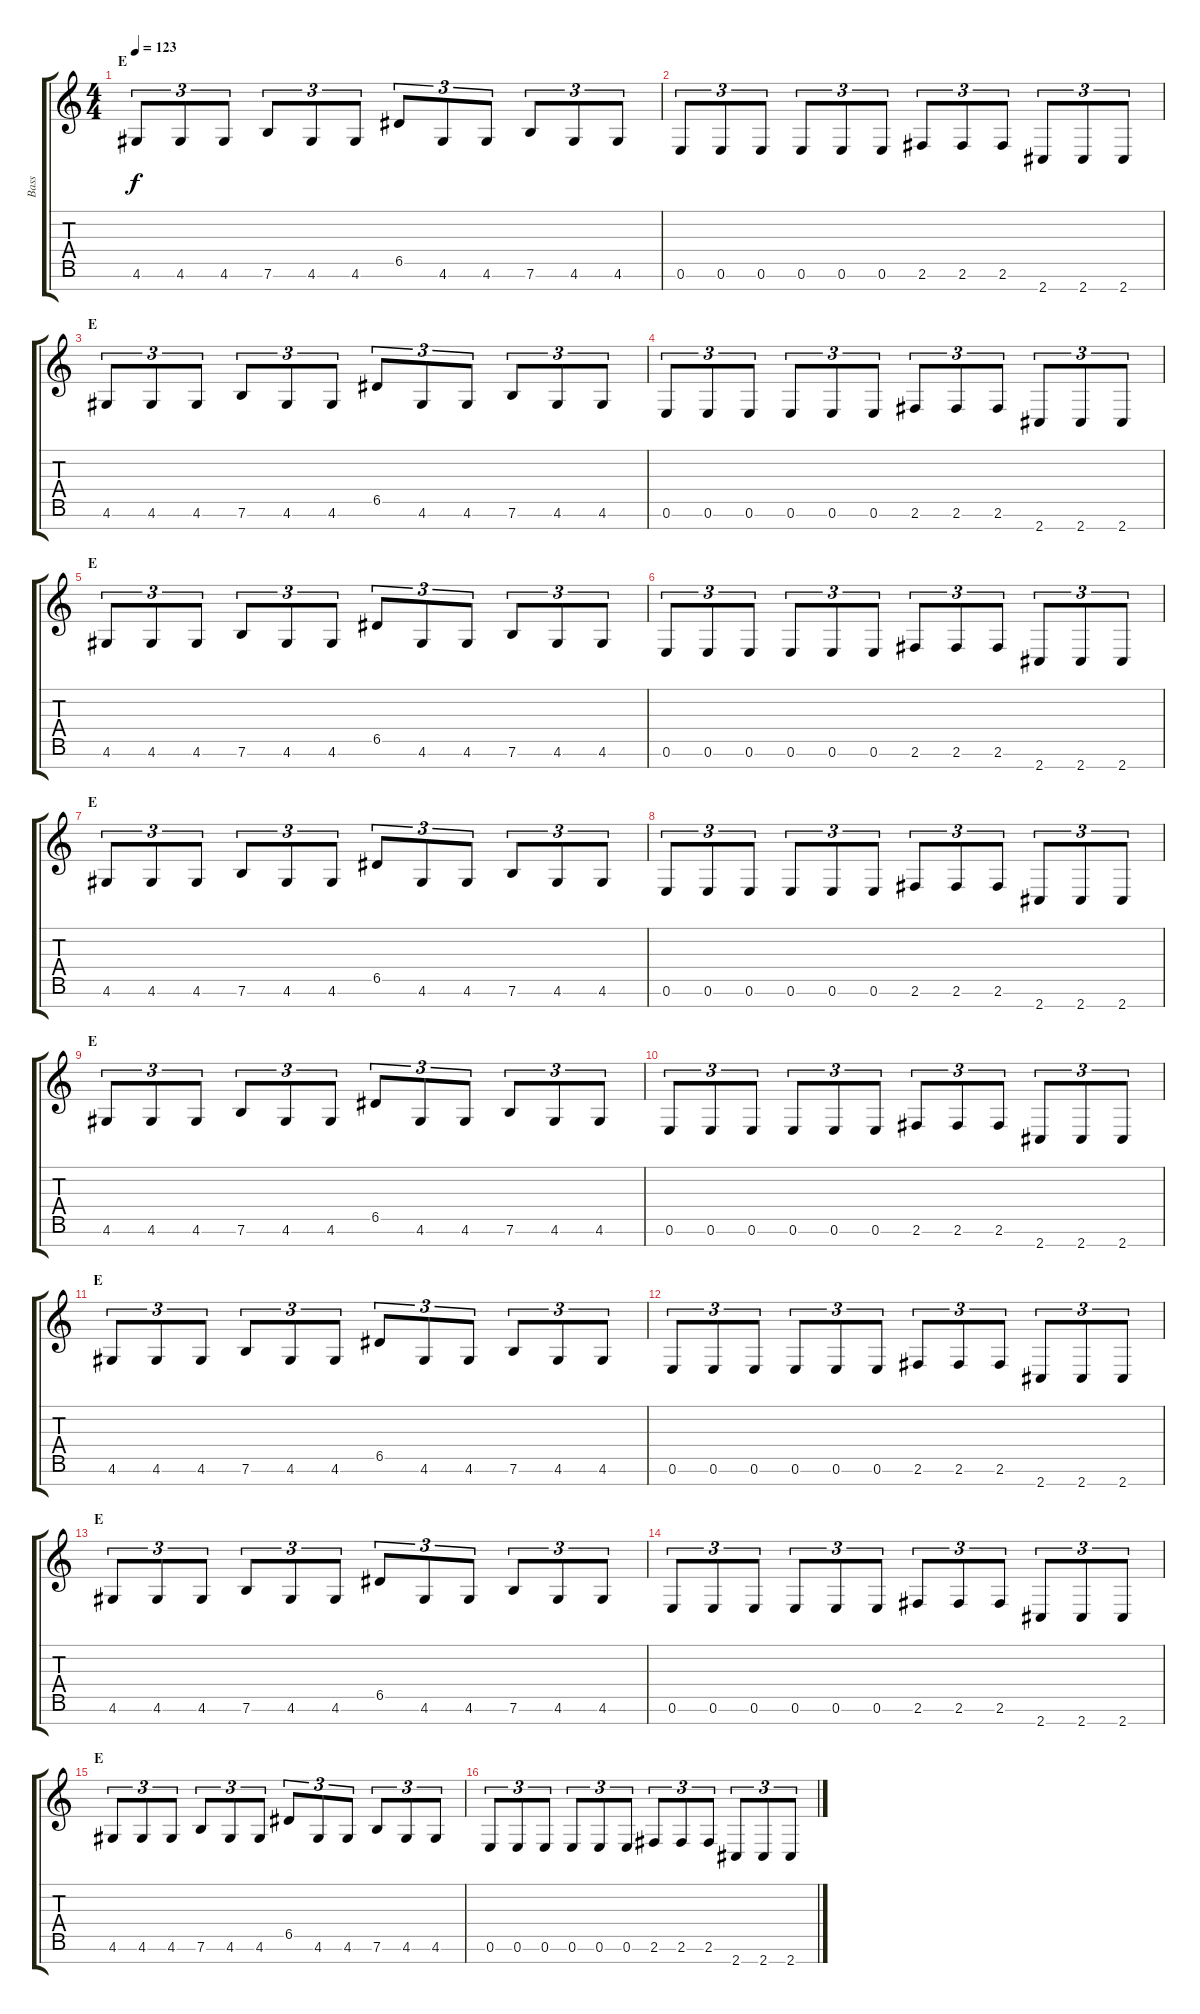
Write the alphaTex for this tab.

\track ("Bass" "Bass") {instrument electricbasspick}
\staff {score tabs}
\tuning (E4 B3 G3 D3 A2 E2 B1) {hide}
\ts (4 4)
\section ("" "E")
\tempo 123
\clef g2
\ks c
4.6.8{tu (3 2) dy f} 4.6.8{tu (3 2)} 4.6.8{tu (3 2)} 7.6.8{tu (3 2)} 4.6.8{tu (3 2)} 4.6.8{tu (3 2)} 6.5.8{tu (3 2)} 4.6.8{tu (3 2)} 4.6.8{tu (3 2)} 7.6.8{tu (3 2)} 4.6.8{tu (3 2)} 4.6.8{tu (3 2)} |
0.6.8{tu (3 2)} 0.6.8{tu (3 2)} 0.6.8{tu (3 2)} 0.6.8{tu (3 2)} 0.6.8{tu (3 2)} 0.6.8{tu (3 2)} 2.6.8{tu (3 2)} 2.6.8{tu (3 2)} 2.6.8{tu (3 2)} 2.7.8{tu (3 2)} 2.7.8{tu (3 2)} 2.7.8{tu (3 2)} |
\section ("" "E")
4.6.8{tu (3 2)} 4.6.8{tu (3 2)} 4.6.8{tu (3 2)} 7.6.8{tu (3 2)} 4.6.8{tu (3 2)} 4.6.8{tu (3 2)} 6.5.8{tu (3 2)} 4.6.8{tu (3 2)} 4.6.8{tu (3 2)} 7.6.8{tu (3 2)} 4.6.8{tu (3 2)} 4.6.8{tu (3 2)} |
0.6.8{tu (3 2)} 0.6.8{tu (3 2)} 0.6.8{tu (3 2)} 0.6.8{tu (3 2)} 0.6.8{tu (3 2)} 0.6.8{tu (3 2)} 2.6.8{tu (3 2)} 2.6.8{tu (3 2)} 2.6.8{tu (3 2)} 2.7.8{tu (3 2)} 2.7.8{tu (3 2)} 2.7.8{tu (3 2)} |
\section ("" "E")
4.6.8{tu (3 2)} 4.6.8{tu (3 2)} 4.6.8{tu (3 2)} 7.6.8{tu (3 2)} 4.6.8{tu (3 2)} 4.6.8{tu (3 2)} 6.5.8{tu (3 2)} 4.6.8{tu (3 2)} 4.6.8{tu (3 2)} 7.6.8{tu (3 2)} 4.6.8{tu (3 2)} 4.6.8{tu (3 2)} |
0.6.8{tu (3 2)} 0.6.8{tu (3 2)} 0.6.8{tu (3 2)} 0.6.8{tu (3 2)} 0.6.8{tu (3 2)} 0.6.8{tu (3 2)} 2.6.8{tu (3 2)} 2.6.8{tu (3 2)} 2.6.8{tu (3 2)} 2.7.8{tu (3 2)} 2.7.8{tu (3 2)} 2.7.8{tu (3 2)} |
\section ("" "E")
4.6.8{tu (3 2)} 4.6.8{tu (3 2)} 4.6.8{tu (3 2)} 7.6.8{tu (3 2)} 4.6.8{tu (3 2)} 4.6.8{tu (3 2)} 6.5.8{tu (3 2)} 4.6.8{tu (3 2)} 4.6.8{tu (3 2)} 7.6.8{tu (3 2)} 4.6.8{tu (3 2)} 4.6.8{tu (3 2)} |
0.6.8{tu (3 2)} 0.6.8{tu (3 2)} 0.6.8{tu (3 2)} 0.6.8{tu (3 2)} 0.6.8{tu (3 2)} 0.6.8{tu (3 2)} 2.6.8{tu (3 2)} 2.6.8{tu (3 2)} 2.6.8{tu (3 2)} 2.7.8{tu (3 2)} 2.7.8{tu (3 2)} 2.7.8{tu (3 2)} |
\section ("" "E")
4.6.8{tu (3 2)} 4.6.8{tu (3 2)} 4.6.8{tu (3 2)} 7.6.8{tu (3 2)} 4.6.8{tu (3 2)} 4.6.8{tu (3 2)} 6.5.8{tu (3 2)} 4.6.8{tu (3 2)} 4.6.8{tu (3 2)} 7.6.8{tu (3 2)} 4.6.8{tu (3 2)} 4.6.8{tu (3 2)} |
0.6.8{tu (3 2)} 0.6.8{tu (3 2)} 0.6.8{tu (3 2)} 0.6.8{tu (3 2)} 0.6.8{tu (3 2)} 0.6.8{tu (3 2)} 2.6.8{tu (3 2)} 2.6.8{tu (3 2)} 2.6.8{tu (3 2)} 2.7.8{tu (3 2)} 2.7.8{tu (3 2)} 2.7.8{tu (3 2)} |
\section ("" "E")
4.6.8{tu (3 2)} 4.6.8{tu (3 2)} 4.6.8{tu (3 2)} 7.6.8{tu (3 2)} 4.6.8{tu (3 2)} 4.6.8{tu (3 2)} 6.5.8{tu (3 2)} 4.6.8{tu (3 2)} 4.6.8{tu (3 2)} 7.6.8{tu (3 2)} 4.6.8{tu (3 2)} 4.6.8{tu (3 2)} |
0.6.8{tu (3 2)} 0.6.8{tu (3 2)} 0.6.8{tu (3 2)} 0.6.8{tu (3 2)} 0.6.8{tu (3 2)} 0.6.8{tu (3 2)} 2.6.8{tu (3 2)} 2.6.8{tu (3 2)} 2.6.8{tu (3 2)} 2.7.8{tu (3 2)} 2.7.8{tu (3 2)} 2.7.8{tu (3 2)} |
\section ("" "E")
4.6.8{tu (3 2)} 4.6.8{tu (3 2)} 4.6.8{tu (3 2)} 7.6.8{tu (3 2)} 4.6.8{tu (3 2)} 4.6.8{tu (3 2)} 6.5.8{tu (3 2)} 4.6.8{tu (3 2)} 4.6.8{tu (3 2)} 7.6.8{tu (3 2)} 4.6.8{tu (3 2)} 4.6.8{tu (3 2)} |
0.6.8{tu (3 2)} 0.6.8{tu (3 2)} 0.6.8{tu (3 2)} 0.6.8{tu (3 2)} 0.6.8{tu (3 2)} 0.6.8{tu (3 2)} 2.6.8{tu (3 2)} 2.6.8{tu (3 2)} 2.6.8{tu (3 2)} 2.7.8{tu (3 2)} 2.7.8{tu (3 2)} 2.7.8{tu (3 2)} |
\section ("" "E")
4.6.8{tu (3 2)} 4.6.8{tu (3 2)} 4.6.8{tu (3 2)} 7.6.8{tu (3 2)} 4.6.8{tu (3 2)} 4.6.8{tu (3 2)} 6.5.8{tu (3 2)} 4.6.8{tu (3 2)} 4.6.8{tu (3 2)} 7.6.8{tu (3 2)} 4.6.8{tu (3 2)} 4.6.8{tu (3 2)} |
0.6.8{tu (3 2)} 0.6.8{tu (3 2)} 0.6.8{tu (3 2)} 0.6.8{tu (3 2)} 0.6.8{tu (3 2)} 0.6.8{tu (3 2)} 2.6.8{tu (3 2)} 2.6.8{tu (3 2)} 2.6.8{tu (3 2)} 2.7.8{tu (3 2)} 2.7.8{tu (3 2)} 2.7.8{tu (3 2)}
